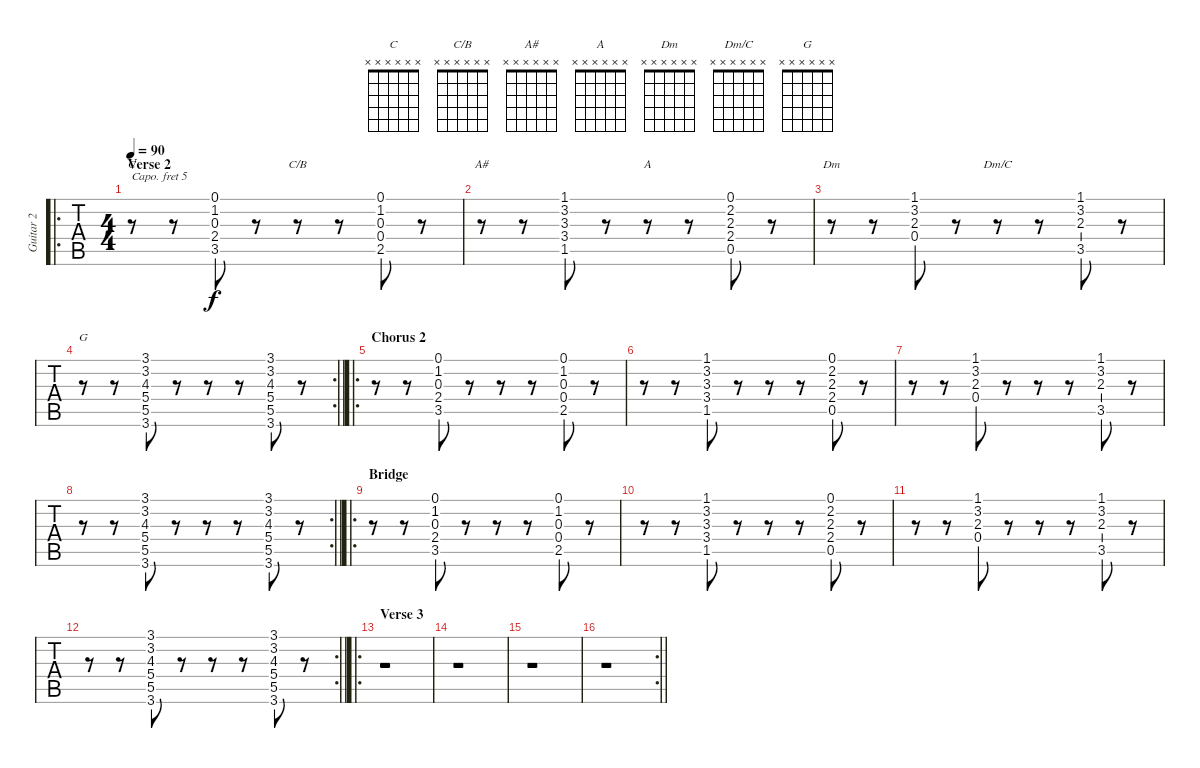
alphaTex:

\track ("Guitar 2" "Guitar 2") {instrument overdrivenguitar}
\staff {tabs}
\capo 5
\tuning (E4 B3 G3 D3 A2 E2) {hide}
\chord ("C" x x x x x x)
\chord ("C/B" x x x x x x)
\chord ("A#" x x x x x x)
\chord ("A" x x x x x x)
\chord ("Dm" x x x x x x)
\chord ("Dm/C" x x x x x x)
\chord ("G" x x x x x x)
\ro
\ts (4 4)
\section ("" "Verse 2")
\tempo 90
\clef g2
\ks c
r.8{ch "C" dy f} r.8 (0.1 1.2 0.3 2.4 3.5).8 r.8 r.8{ch "C/B"} r.8 (0.1 1.2 0.3 0.4 2.5).8 r.8 |
r.8{ch "A#"} r.8 (1.1 3.2 3.3 3.4 1.5).8 r.8 r.8{ch "A"} r.8 (0.1 2.2 2.3 2.4 0.5).8 r.8 |
r.8{ch "Dm"} r.8 (1.1 3.2 2.3 0.4).8 r.8 r.8{ch "Dm/C"} r.8 (1.1 3.2 2.3 3.5).8 r.8 |
\rc 2
\barLineRight lightlight
r.8{ch "G"} r.8 (3.1 3.2 4.3 5.4 5.5 3.6).8 r.8 r.8 r.8 (3.1 3.2 4.3 5.4 5.5 3.6).8 r.8 |
\ro
\section ("" "Chorus 2")
r.8 r.8 (0.1 1.2 0.3 2.4 3.5).8 r.8 r.8 r.8 (0.1 1.2 0.3 0.4 2.5).8 r.8 |
r.8 r.8 (1.1 3.2 3.3 3.4 1.5).8 r.8 r.8 r.8 (0.1 2.2 2.3 2.4 0.5).8 r.8 |
r.8 r.8 (1.1 3.2 2.3 0.4).8 r.8 r.8 r.8 (1.1 3.2 2.3 3.5).8 r.8 |
\rc 2
\barLineRight lightlight
r.8 r.8 (3.1 3.2 4.3 5.4 5.5 3.6).8 r.8 r.8 r.8 (3.1 3.2 4.3 5.4 5.5 3.6).8 r.8 |
\ro
\section ("" "Bridge")
r.8 r.8 (0.1 1.2 0.3 2.4 3.5).8 r.8 r.8 r.8 (0.1 1.2 0.3 0.4 2.5).8 r.8 |
r.8 r.8 (1.1 3.2 3.3 3.4 1.5).8 r.8 r.8 r.8 (0.1 2.2 2.3 2.4 0.5).8 r.8 |
r.8 r.8 (1.1 3.2 2.3 0.4).8 r.8 r.8 r.8 (1.1 3.2 2.3 3.5).8 r.8 |
\rc 2
\barLineRight lightlight
r.8 r.8 (3.1 3.2 4.3 5.4 5.5 3.6).8 r.8 r.8 r.8 (3.1 3.2 4.3 5.4 5.5 3.6).8 r.8 |
\ro
\section ("" "Verse 3")
r.1 |
r.1 |
r.1 |
\rc 2
\barLineRight lightlight
r.1
